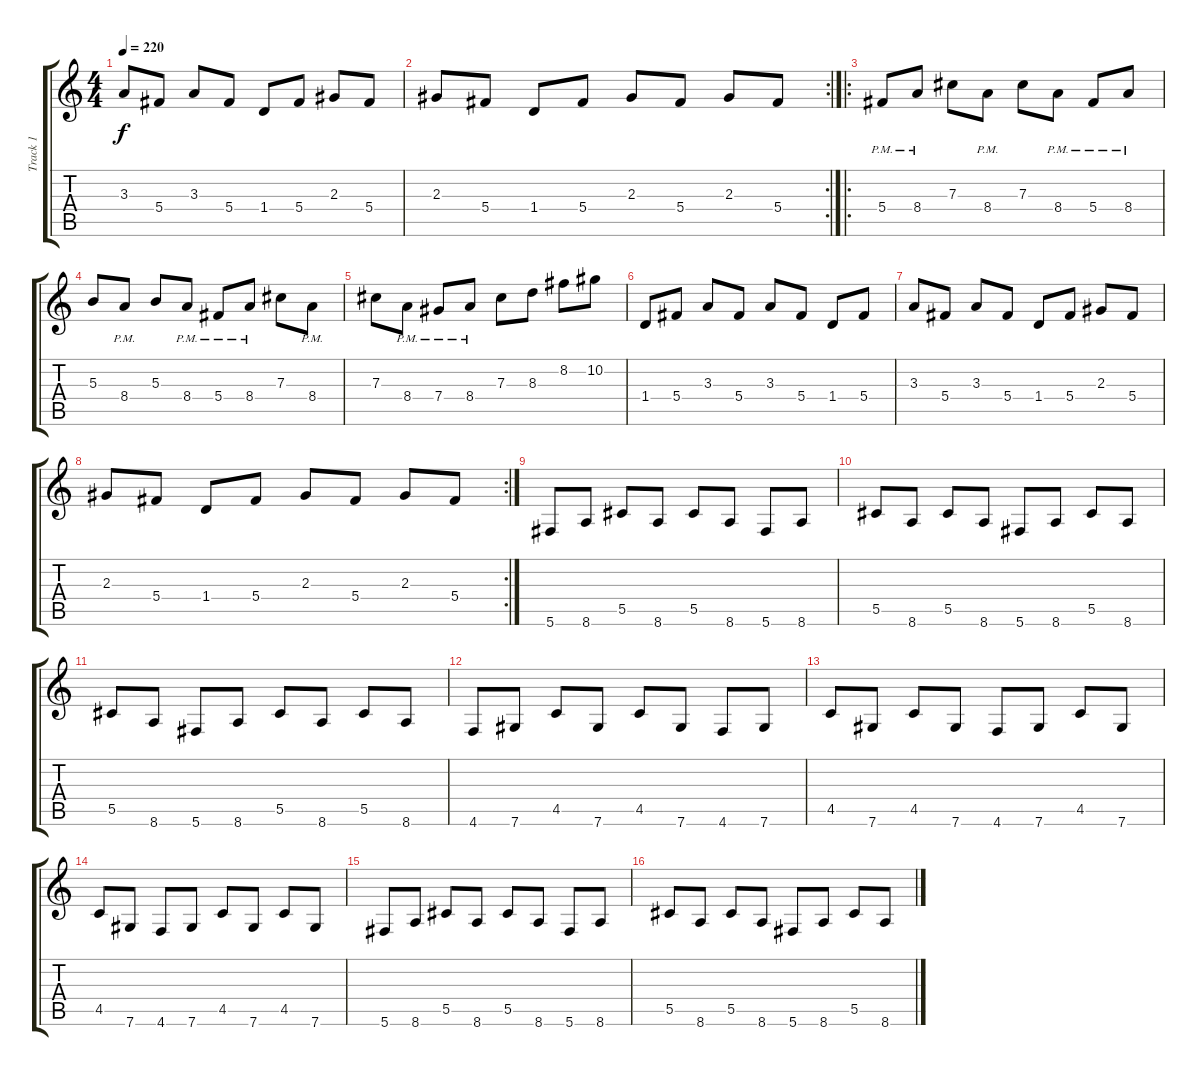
\track ("Track 1" "Track 1") {instrument distortionguitar}
\staff {score tabs}
\tuning (Eb4 Bb3 Gb3 Db3 Ab2 Db2) {hide}
\ts (4 4)
\tempo 220
\clef g2
\ks c
3.3.8{dy f} 5.4.8 3.3.8 5.4.8 1.4.8 5.4.8 2.3.8 5.4.8 |
\rc 2
2.3.8 5.4.8 1.4.8 5.4.8 2.3.8 5.4.8 2.3.8 5.4.8 |
\ro
5.4{pm}.8 8.4{pm}.8 7.3.8 8.4{pm}.8 7.3.8 8.4{pm}.8 5.4{pm}.8 8.4{pm}.8 |
5.3.8 8.4{pm}.8 5.3.8 8.4{pm}.8 5.4{pm}.8 8.4{pm}.8 7.3.8 8.4{pm}.8 |
7.3.8 8.4{pm}.8 7.4{pm}.8 8.4{pm}.8 7.3.8 8.3.8 8.2.8 10.2.8 |
1.4.8 5.4.8 3.3.8 5.4.8 3.3.8 5.4.8 1.4.8 5.4.8 |
3.3.8 5.4.8 3.3.8 5.4.8 1.4.8 5.4.8 2.3.8 5.4.8 |
\rc 2
2.3.8 5.4.8 1.4.8 5.4.8 2.3.8 5.4.8 2.3.8 5.4.8 |
5.6.8 8.6.8 5.5.8 8.6.8 5.5.8 8.6.8 5.6.8 8.6.8 |
5.5.8 8.6.8 5.5.8 8.6.8 5.6.8 8.6.8 5.5.8 8.6.8 |
5.5.8 8.6.8 5.6.8 8.6.8 5.5.8 8.6.8 5.5.8 8.6.8 |
4.6.8 7.6.8 4.5.8 7.6.8 4.5.8 7.6.8 4.6.8 7.6.8 |
4.5.8 7.6.8 4.5.8 7.6.8 4.6.8 7.6.8 4.5.8 7.6.8 |
4.5.8 7.6.8 4.6.8 7.6.8 4.5.8 7.6.8 4.5.8 7.6.8 |
5.6.8 8.6.8 5.5.8 8.6.8 5.5.8 8.6.8 5.6.8 8.6.8 |
5.5.8 8.6.8 5.5.8 8.6.8 5.6.8 8.6.8 5.5.8 8.6.8
